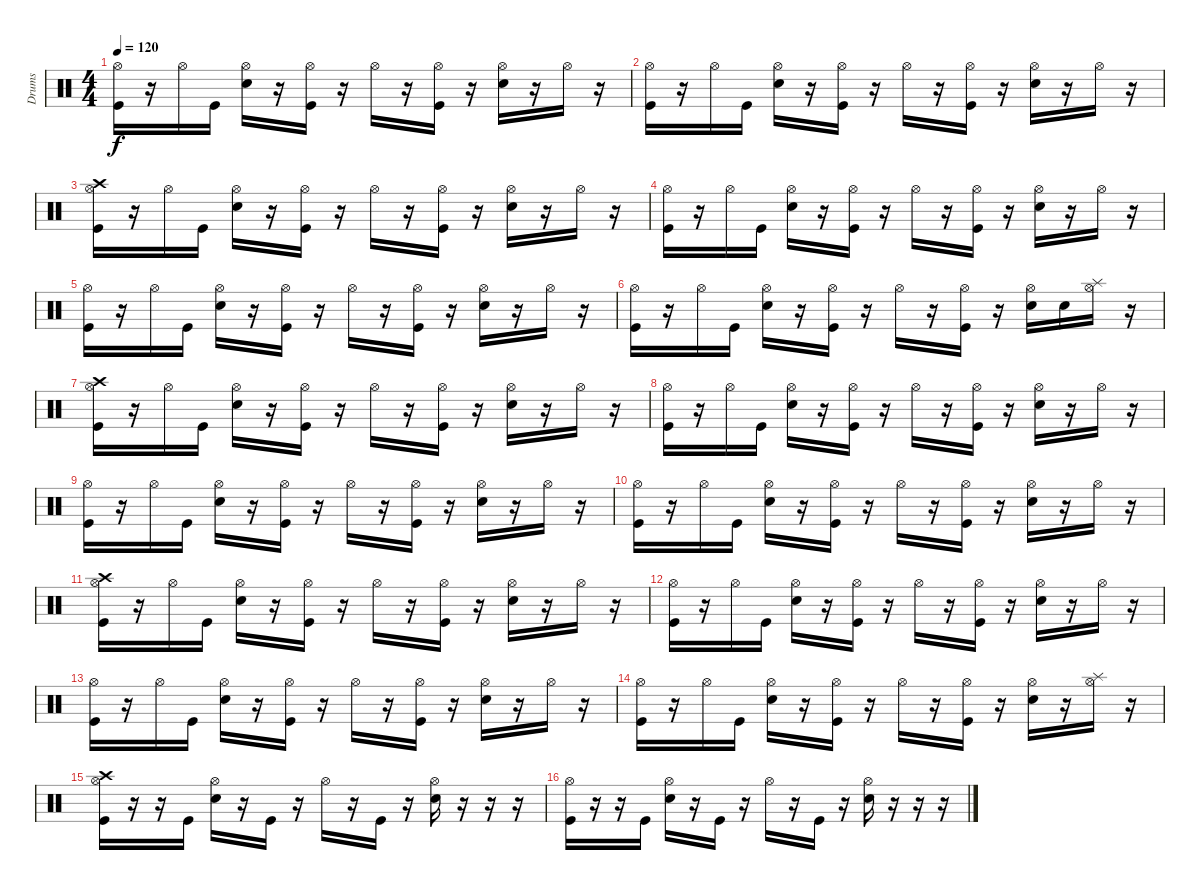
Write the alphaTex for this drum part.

\track ("Drums" "Drums") {instrument percussion}
\staff {score}
\articulation defaults
\ts (4 4)
\tempo 120
\clef neutral
\ks c
("Hi-Hat (open)" "Kick (hit)").16{dy f} r.16 "Hi-Hat (open)".16 "Kick (hit)".16 ("Hi-Hat (open)" "Electric Snare (hit)").16 r.16 ("Hi-Hat (open)" "Kick (hit)").16 r.16 "Hi-Hat (open)".16 r.16 ("Hi-Hat (open)" "Kick (hit)").16 r.16 ("Hi-Hat (open)" "Electric Snare (hit)").16 r.16 "Hi-Hat (open)".16 r.16 |
("Hi-Hat (open)" "Kick (hit)").16 r.16 "Hi-Hat (open)".16 "Kick (hit)".16 ("Hi-Hat (open)" "Electric Snare (hit)").16 r.16 ("Hi-Hat (open)" "Kick (hit)").16 r.16 "Hi-Hat (open)".16 r.16 ("Hi-Hat (open)" "Kick (hit)").16 r.16 ("Hi-Hat (open)" "Electric Snare (hit)").16 r.16 "Hi-Hat (open)".16 r.16 |
("Crash high (hit)" "Hi-Hat (open)" "Kick (hit)").16 r.16 "Hi-Hat (open)".16 "Kick (hit)".16 ("Hi-Hat (open)" "Electric Snare (hit)").16 r.16 ("Hi-Hat (open)" "Kick (hit)").16 r.16 "Hi-Hat (open)".16 r.16 ("Hi-Hat (open)" "Kick (hit)").16 r.16 ("Hi-Hat (open)" "Electric Snare (hit)").16 r.16 "Hi-Hat (open)".16 r.16 |
("Hi-Hat (open)" "Kick (hit)").16 r.16 "Hi-Hat (open)".16 "Kick (hit)".16 ("Hi-Hat (open)" "Electric Snare (hit)").16 r.16 ("Hi-Hat (open)" "Kick (hit)").16 r.16 "Hi-Hat (open)".16 r.16 ("Hi-Hat (open)" "Kick (hit)").16 r.16 ("Hi-Hat (open)" "Electric Snare (hit)").16 r.16 "Hi-Hat (open)".16 r.16 |
("Hi-Hat (open)" "Kick (hit)").16 r.16 "Hi-Hat (open)".16 "Kick (hit)".16 ("Hi-Hat (open)" "Electric Snare (hit)").16 r.16 ("Hi-Hat (open)" "Kick (hit)").16 r.16 "Hi-Hat (open)".16 r.16 ("Hi-Hat (open)" "Kick (hit)").16 r.16 ("Hi-Hat (open)" "Electric Snare (hit)").16 r.16 "Hi-Hat (open)".16 r.16 |
("Hi-Hat (open)" "Kick (hit)").16 r.16 "Hi-Hat (open)".16 "Kick (hit)".16 ("Hi-Hat (open)" "Electric Snare (hit)").16 r.16 ("Hi-Hat (open)" "Kick (hit)").16 r.16 "Hi-Hat (open)".16 r.16 ("Hi-Hat (open)" "Kick (hit)").16 r.16 ("Hi-Hat (open)" "Electric Snare (hit)").16 "Electric Snare (hit)".16 ("Splash (hit)" "Hi-Hat (open)").16 r.16 |
("Crash high (hit)" "Hi-Hat (open)" "Kick (hit)").16 r.16 "Hi-Hat (open)".16 "Kick (hit)".16 ("Hi-Hat (open)" "Electric Snare (hit)").16 r.16 ("Hi-Hat (open)" "Kick (hit)").16 r.16 "Hi-Hat (open)".16 r.16 ("Hi-Hat (open)" "Kick (hit)").16 r.16 ("Hi-Hat (open)" "Electric Snare (hit)").16 r.16 "Hi-Hat (open)".16 r.16 |
("Hi-Hat (open)" "Kick (hit)").16 r.16 "Hi-Hat (open)".16 "Kick (hit)".16 ("Hi-Hat (open)" "Electric Snare (hit)").16 r.16 ("Hi-Hat (open)" "Kick (hit)").16 r.16 "Hi-Hat (open)".16 r.16 ("Hi-Hat (open)" "Kick (hit)").16 r.16 ("Hi-Hat (open)" "Electric Snare (hit)").16 r.16 "Hi-Hat (open)".16 r.16 |
("Hi-Hat (open)" "Kick (hit)").16 r.16 "Hi-Hat (open)".16 "Kick (hit)".16 ("Hi-Hat (open)" "Electric Snare (hit)").16 r.16 ("Hi-Hat (open)" "Kick (hit)").16 r.16 "Hi-Hat (open)".16 r.16 ("Hi-Hat (open)" "Kick (hit)").16 r.16 ("Hi-Hat (open)" "Electric Snare (hit)").16 r.16 "Hi-Hat (open)".16 r.16 |
("Hi-Hat (open)" "Kick (hit)").16 r.16 "Hi-Hat (open)".16 "Kick (hit)".16 ("Hi-Hat (open)" "Electric Snare (hit)").16 r.16 ("Hi-Hat (open)" "Kick (hit)").16 r.16 "Hi-Hat (open)".16 r.16 ("Hi-Hat (open)" "Kick (hit)").16 r.16 ("Hi-Hat (open)" "Electric Snare (hit)").16 r.16 "Hi-Hat (open)".16 r.16 |
("Crash high (hit)" "Hi-Hat (open)" "Kick (hit)").16 r.16 "Hi-Hat (open)".16 "Kick (hit)".16 ("Hi-Hat (open)" "Electric Snare (hit)").16 r.16 ("Hi-Hat (open)" "Kick (hit)").16 r.16 "Hi-Hat (open)".16 r.16 ("Hi-Hat (open)" "Kick (hit)").16 r.16 ("Hi-Hat (open)" "Electric Snare (hit)").16 r.16 "Hi-Hat (open)".16 r.16 |
("Hi-Hat (open)" "Kick (hit)").16 r.16 "Hi-Hat (open)".16 "Kick (hit)".16 ("Hi-Hat (open)" "Electric Snare (hit)").16 r.16 ("Hi-Hat (open)" "Kick (hit)").16 r.16 "Hi-Hat (open)".16 r.16 ("Hi-Hat (open)" "Kick (hit)").16 r.16 ("Hi-Hat (open)" "Electric Snare (hit)").16 r.16 "Hi-Hat (open)".16 r.16 |
("Hi-Hat (open)" "Kick (hit)").16 r.16 "Hi-Hat (open)".16 "Kick (hit)".16 ("Hi-Hat (open)" "Electric Snare (hit)").16 r.16 ("Hi-Hat (open)" "Kick (hit)").16 r.16 "Hi-Hat (open)".16 r.16 ("Hi-Hat (open)" "Kick (hit)").16 r.16 ("Hi-Hat (open)" "Electric Snare (hit)").16 r.16 "Hi-Hat (open)".16 r.16 |
("Hi-Hat (open)" "Kick (hit)").16 r.16 "Hi-Hat (open)".16 "Kick (hit)".16 ("Hi-Hat (open)" "Electric Snare (hit)").16 r.16 ("Hi-Hat (open)" "Kick (hit)").16 r.16 "Hi-Hat (open)".16 r.16 ("Hi-Hat (open)" "Kick (hit)").16 r.16 ("Hi-Hat (open)" "Electric Snare (hit)").16 r.16 ("Splash (hit)" "Hi-Hat (open)").16 r.16 |
("Crash high (hit)" "Hi-Hat (open)" "Kick (hit)").16 r.16 r.16 "Kick (hit)".16 ("Hi-Hat (open)" "Electric Snare (hit)").16 r.16 "Kick (hit)".16 r.16 "Hi-Hat (open)".16 r.16 "Kick (hit)".16 r.16 ("Hi-Hat (open)" "Electric Snare (hit)").16 r.16 r.16 r.16 |
("Hi-Hat (open)" "Kick (hit)").16 r.16 r.16 "Kick (hit)".16 ("Hi-Hat (open)" "Electric Snare (hit)").16 r.16 "Kick (hit)".16 r.16 "Hi-Hat (open)".16 r.16 "Kick (hit)".16 r.16 ("Hi-Hat (open)" "Electric Snare (hit)").16 r.16 r.16 r.16
